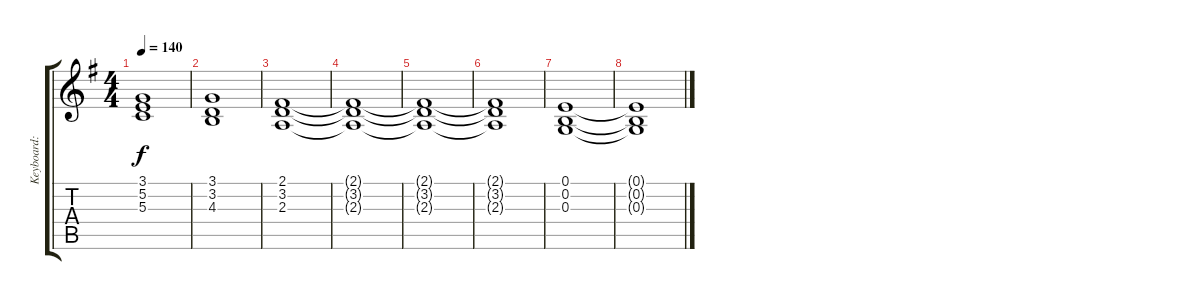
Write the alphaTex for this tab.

\track ("Keyboard: Ferdy Doernberg" "Keyboard: ") {instrument stringensemble1}
\staff {score tabs}
\tuning (E4 B3 G3 D3 A2 E2) {hide}
\ts (4 4)
\tempo 140
\clef g2
\ks eminor
(3.1 5.2 5.3).1{dy f} |
(3.1 3.2 4.3).1 |
(2.1 3.2 2.3).1 |
(2.1{t} 3.2{t} 2.3{t}).1 |
(2.1{t} 3.2{t} 2.3{t}).1 |
(2.1{t} 3.2{t} 2.3{t}).1 |
(0.1 0.2 0.3).1 |
(0.1{t} 0.2{t} 0.3{t}).1
